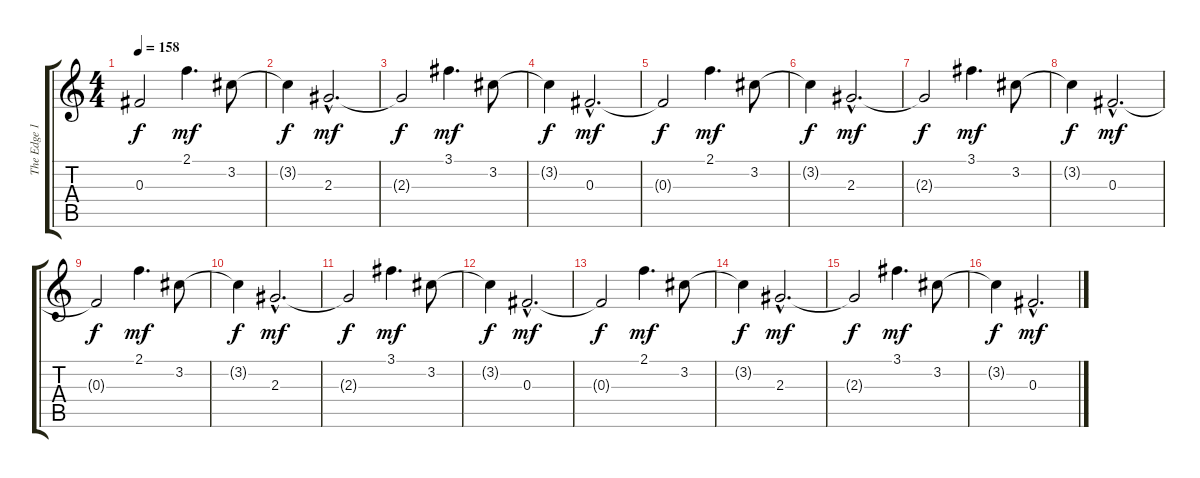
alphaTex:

\track ("The Edge 1" "The Edge 1") {instrument distortionguitar}
\staff {score tabs}
\tuning (Eb4 Bb3 Gb3 Db3 Ab2 Eb2) {hide}
\ts (4 4)
\tempo 158
\clef g2
\ks c
0.3{t}.2{dy f} 2.1.4{d dy mf} 3.2.8 |
3.2{t}.4{dy f} 2.3{hac}.2{d dy mf} |
2.3{t}.2{dy f} 3.1.4{d dy mf} 3.2.8 |
3.2{t}.4{dy f} 0.3{hac}.2{d dy mf} |
0.3{t}.2{dy f} 2.1.4{d dy mf} 3.2.8 |
3.2{t}.4{dy f} 2.3{hac}.2{d dy mf} |
2.3{t}.2{dy f} 3.1.4{d dy mf} 3.2.8 |
3.2{t}.4{dy f} 0.3{hac}.2{d dy mf} |
0.3{t}.2{dy f} 2.1.4{d dy mf} 3.2.8 |
3.2{t}.4{dy f} 2.3{hac}.2{d dy mf} |
2.3{t}.2{dy f} 3.1.4{d dy mf} 3.2.8 |
3.2{t}.4{dy f} 0.3{hac}.2{d dy mf} |
0.3{t}.2{dy f} 2.1.4{d dy mf} 3.2.8 |
3.2{t}.4{dy f} 2.3{hac}.2{d dy mf} |
2.3{t}.2{dy f} 3.1.4{d dy mf} 3.2.8 |
3.2{t}.4{dy f} 0.3{hac}.2{d dy mf}
